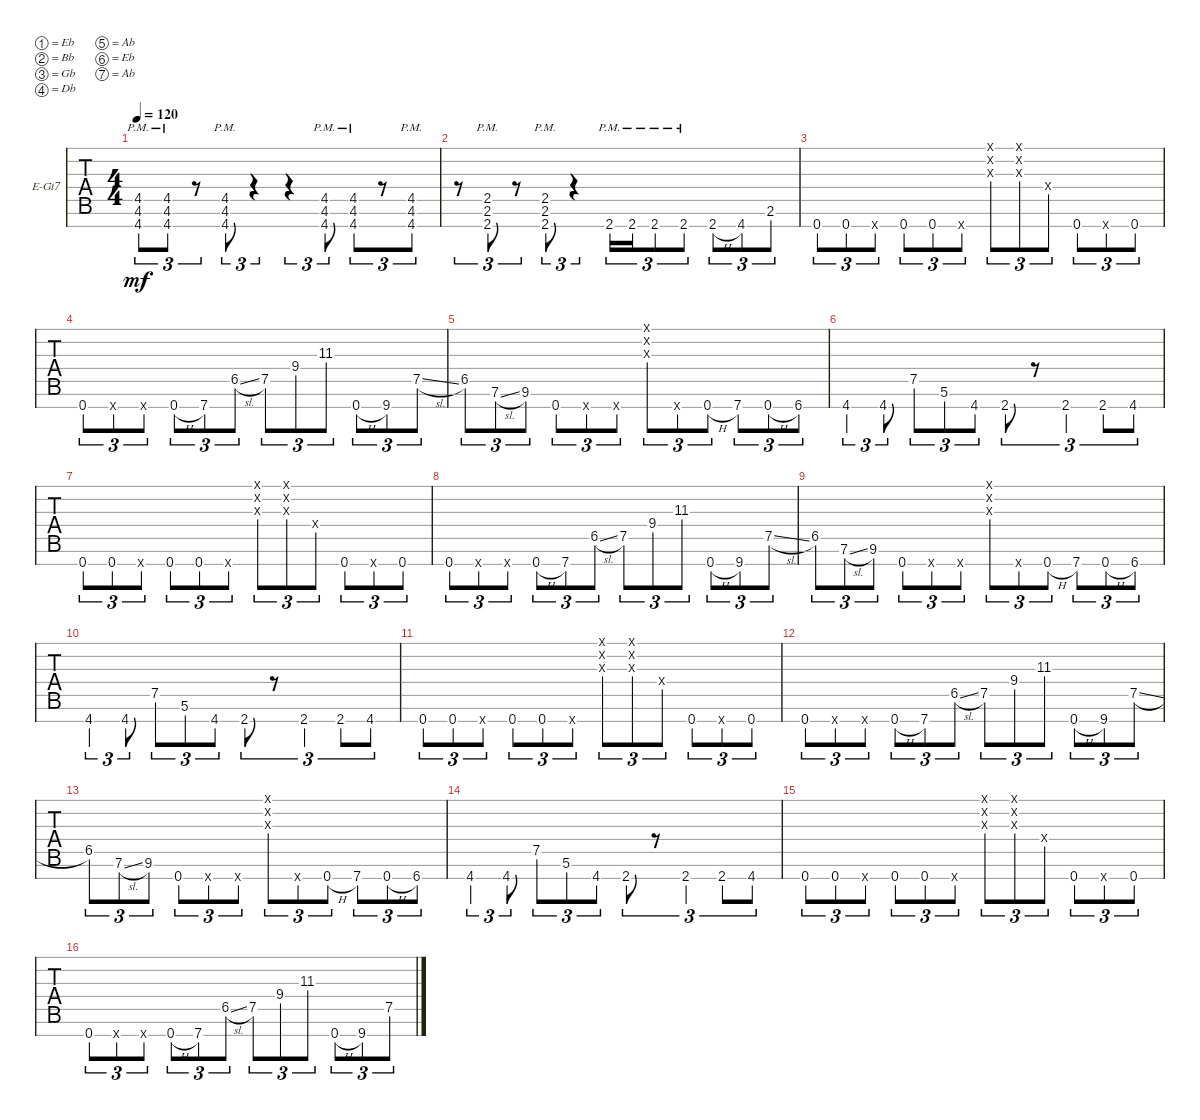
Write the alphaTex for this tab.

\defaultSystemsLayout 4
\bracketExtendMode groupsimilarinstruments
\firstSystemTrackNameOrientation horizontal
\otherSystemsTrackNameOrientation horizontal
\track ("Aaron" "E-Gt7") {instrument distortionguitar}
\staff {tabs}
\tuning (Eb4 Bb3 Gb3 Db3 Ab2 Eb2 Ab1)
\ts (4 4)
\tempo 120
\clef g2
\ks c
(4.5{pm} 4.6{pm} 4.7{pm}).8{tu (3 2) dy mf} (4.5{pm} 4.6{pm} 4.7{pm}).8{tu (3 2)} r.8{tu (3 2)} (4.5{pm} 4.6{pm} 4.7{pm}).8{tu (3 2)} r.4{tu (3 2)} r.4{tu (3 2)} (4.5{pm} 4.6{pm} 4.7{pm}).8{tu (3 2)} (4.5{pm} 4.6{pm} 4.7{pm}).8{tu (3 2)} r.8{tu (3 2)} (4.5{pm} 4.6{pm} 4.7{pm}).8{tu (3 2)} |
r.8{tu (3 2)} (2.5{pm} 2.6{pm} 2.7{pm}).8{tu (3 2)} r.8{tu (3 2)} (2.5{pm} 2.6{pm} 2.7{pm}).8{tu (3 2)} r.4{tu (3 2)} 2.7{pm}.16{tu (3 2)} 2.7{pm}.16{tu (3 2)} 2.7{pm}.8{tu (3 2)} 2.7{pm}.8{tu (3 2)} 2.7{h}.8{tu (3 2)} 4.7.8{tu (3 2)} 2.6.8{tu (3 2)} |
0.7.8{tu (3 2)} 0.7.8{tu (3 2)} 0.7{x}.8{tu (3 2)} 0.7.8{tu (3 2)} 0.7.8{tu (3 2)} 0.7{x}.8{tu (3 2)} (0.1{x} 0.2{x} 0.3{x}).8{tu (3 2)} (0.3{x} 0.2{x} 0.1{x}).8{tu (3 2)} 0.4{x}.8{tu (3 2)} 0.7.8{tu (3 2)} 0.7{x}.8{tu (3 2)} 0.7.8{tu (3 2)} |
0.7.8{tu (3 2)} 0.7{x}.8{tu (3 2)} 0.7{x}.8{tu (3 2)} 0.7{h}.8{tu (3 2)} 7.7.8{tu (3 2)} 6.5{sl}.8{tu (3 2)} 7.5.8{tu (3 2)} 9.4.8{tu (3 2)} 11.3.8{tu (3 2)} 0.7{h}.8{tu (3 2)} 9.7.8{tu (3 2)} 7.5{sl}.8{tu (3 2)} |
6.5.8{tu (3 2)} 7.6{sl}.8{tu (3 2)} 9.6.8{tu (3 2)} 0.7.8{tu (3 2)} 0.7{x}.8{tu (3 2)} 0.7{x}.8{tu (3 2)} (0.1{x} 0.2{x} 0.3{x}).8{tu (3 2)} 0.7{x}.8{tu (3 2)} 0.7{h}.8{tu (3 2)} 7.7.8{tu (3 2)} 0.7{h}.8{tu (3 2)} 6.7.8{tu (3 2)} |
4.7.4{tu (3 2)} 4.7.8{tu (3 2)} 7.5.8{tu (3 2)} 5.6.8{tu (3 2)} 4.7.8{tu (3 2)} 2.7.8{tu (3 2)} r.8{tu (3 2)} 2.7.4{tu (3 2)} 2.7.8{tu (3 2)} 4.7.8{tu (3 2)} |
0.7.8{tu (3 2)} 0.7.8{tu (3 2)} 0.7{x}.8{tu (3 2)} 0.7.8{tu (3 2)} 0.7.8{tu (3 2)} 0.7{x}.8{tu (3 2)} (0.1{x} 0.2{x} 0.3{x}).8{tu (3 2)} (0.3{x} 0.2{x} 0.1{x}).8{tu (3 2)} 0.4{x}.8{tu (3 2)} 0.7.8{tu (3 2)} 0.7{x}.8{tu (3 2)} 0.7.8{tu (3 2)} |
0.7.8{tu (3 2)} 0.7{x}.8{tu (3 2)} 0.7{x}.8{tu (3 2)} 0.7{h}.8{tu (3 2)} 7.7.8{tu (3 2)} 6.5{sl}.8{tu (3 2)} 7.5.8{tu (3 2)} 9.4.8{tu (3 2)} 11.3.8{tu (3 2)} 0.7{h}.8{tu (3 2)} 9.7.8{tu (3 2)} 7.5{sl}.8{tu (3 2)} |
6.5.8{tu (3 2)} 7.6{sl}.8{tu (3 2)} 9.6.8{tu (3 2)} 0.7.8{tu (3 2)} 0.7{x}.8{tu (3 2)} 0.7{x}.8{tu (3 2)} (0.1{x} 0.2{x} 0.3{x}).8{tu (3 2)} 0.7{x}.8{tu (3 2)} 0.7{h}.8{tu (3 2)} 7.7.8{tu (3 2)} 0.7{h}.8{tu (3 2)} 6.7.8{tu (3 2)} |
4.7.4{tu (3 2)} 4.7.8{tu (3 2)} 7.5.8{tu (3 2)} 5.6.8{tu (3 2)} 4.7.8{tu (3 2)} 2.7.8{tu (3 2)} r.8{tu (3 2)} 2.7.4{tu (3 2)} 2.7.8{tu (3 2)} 4.7.8{tu (3 2)} |
0.7.8{tu (3 2)} 0.7.8{tu (3 2)} 0.7{x}.8{tu (3 2)} 0.7.8{tu (3 2)} 0.7.8{tu (3 2)} 0.7{x}.8{tu (3 2)} (0.1{x} 0.2{x} 0.3{x}).8{tu (3 2)} (0.3{x} 0.2{x} 0.1{x}).8{tu (3 2)} 0.4{x}.8{tu (3 2)} 0.7.8{tu (3 2)} 0.7{x}.8{tu (3 2)} 0.7.8{tu (3 2)} |
0.7.8{tu (3 2)} 0.7{x}.8{tu (3 2)} 0.7{x}.8{tu (3 2)} 0.7{h}.8{tu (3 2)} 7.7.8{tu (3 2)} 6.5{sl}.8{tu (3 2)} 7.5.8{tu (3 2)} 9.4.8{tu (3 2)} 11.3.8{tu (3 2)} 0.7{h}.8{tu (3 2)} 9.7.8{tu (3 2)} 7.5{sl}.8{tu (3 2)} |
6.5.8{tu (3 2)} 7.6{sl}.8{tu (3 2)} 9.6.8{tu (3 2)} 0.7.8{tu (3 2)} 0.7{x}.8{tu (3 2)} 0.7{x}.8{tu (3 2)} (0.1{x} 0.2{x} 0.3{x}).8{tu (3 2)} 0.7{x}.8{tu (3 2)} 0.7{h}.8{tu (3 2)} 7.7.8{tu (3 2)} 0.7{h}.8{tu (3 2)} 6.7.8{tu (3 2)} |
4.7.4{tu (3 2)} 4.7.8{tu (3 2)} 7.5.8{tu (3 2)} 5.6.8{tu (3 2)} 4.7.8{tu (3 2)} 2.7.8{tu (3 2)} r.8{tu (3 2)} 2.7.4{tu (3 2)} 2.7.8{tu (3 2)} 4.7.8{tu (3 2)} |
0.7.8{tu (3 2)} 0.7.8{tu (3 2)} 0.7{x}.8{tu (3 2)} 0.7.8{tu (3 2)} 0.7.8{tu (3 2)} 0.7{x}.8{tu (3 2)} (0.1{x} 0.2{x} 0.3{x}).8{tu (3 2)} (0.3{x} 0.2{x} 0.1{x}).8{tu (3 2)} 0.4{x}.8{tu (3 2)} 0.7.8{tu (3 2)} 0.7{x}.8{tu (3 2)} 0.7.8{tu (3 2)} |
0.7.8{tu (3 2)} 0.7{x}.8{tu (3 2)} 0.7{x}.8{tu (3 2)} 0.7{h}.8{tu (3 2)} 7.7.8{tu (3 2)} 6.5{sl}.8{tu (3 2)} 7.5.8{tu (3 2)} 9.4.8{tu (3 2)} 11.3.8{tu (3 2)} 0.7{h}.8{tu (3 2)} 9.7.8{tu (3 2)} 7.5{sl}.8{tu (3 2)}
